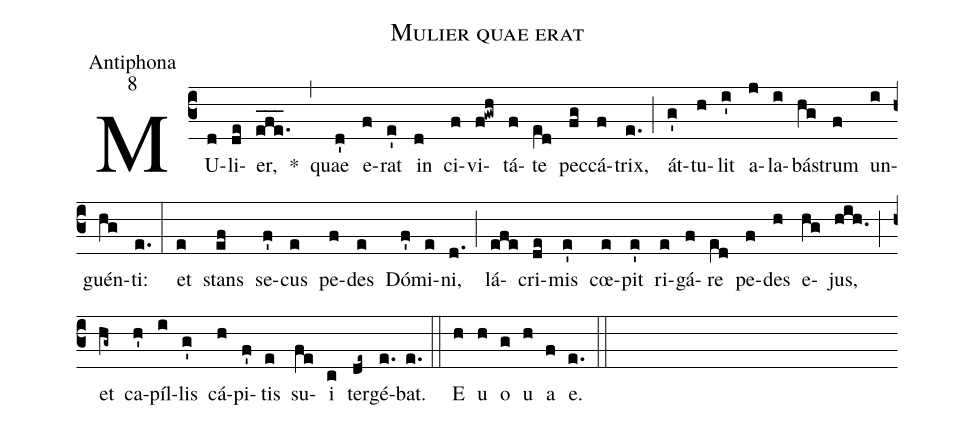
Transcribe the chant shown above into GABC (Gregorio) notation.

name:Mulier quae erat;
office-part:Antiphona;
mode:8;
%%
(c3) MU(d)li(de)er,(efe.___) *(,) quae(d') e(f)rat(e') in(d) ci(f)vi(f!gwh)tá(f)te(e[ll:1]d) pec(fg)cá(f)trix,(e.) (;) át(g')tu(h)lit(i') a(j)la(i)bá(hg)strum(f) un(i)guén(hg)ti:(e.) (:) et(e) stans(ef) se(f')cus(e) pe(f)des(e) Dó(f')mi(e)ni,(d.) (;) lá(efe)cri(de)mis(e') cœ(e)pit(e') ri(e)gá(f)re(e[ll:1]d) pe(f)des(h) e(hg)jus,(hih.) (;) et(hg~) ca(h')píl(i)lis(g') cá(h)pi(f')tis(e) su(fe)i(c) ter(de~)gé(e.)bat.(e.) (::) <eu>E(h) u(h) o(g) u(h) a(f) e.</eu>(e.) (::)
